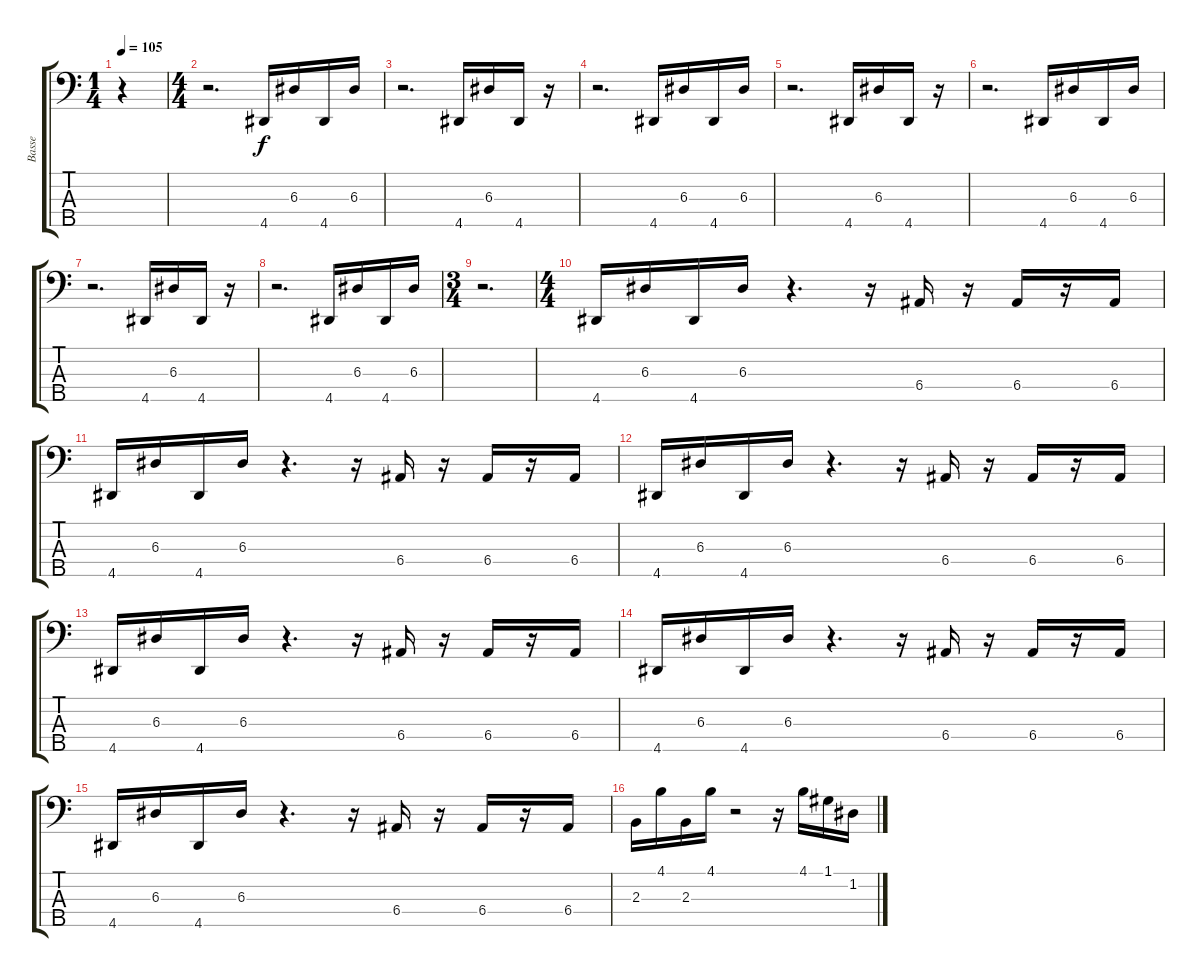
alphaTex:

\track ("Basse" "Basse") {instrument synthbass1}
\staff {score tabs}
\tuning (G2 D2 A1 E1 B0) {hide}
\ts (1 4)
\tempo 105
\clef f4
\ks c
r.4{dy f instrument synthbass1} |
\ts (4 4)
r.2{d} 4.5.16 6.3.16 4.5.16 6.3.16 |
r.2{d} 4.5.16 6.3.16 4.5.16 r.16 |
r.2{d} 4.5.16 6.3.16 4.5.16 6.3.16 |
r.2{d} 4.5.16 6.3.16 4.5.16 r.16 |
r.2{d} 4.5.16 6.3.16 4.5.16 6.3.16 |
r.2{d} 4.5.16 6.3.16 4.5.16 r.16 |
r.2{d} 4.5.16 6.3.16 4.5.16 6.3.16 |
\ts (3 4)
r.2{d} |
\ts (4 4)
4.5.16 6.3.16 4.5.16 6.3.16 r.4{d} r.16 6.4.16 r.16 6.4.16 r.16 6.4.16 |
4.5.16 6.3.16 4.5.16 6.3.16 r.4{d} r.16 6.4.16 r.16 6.4.16 r.16 6.4.16 |
4.5.16 6.3.16 4.5.16 6.3.16 r.4{d} r.16 6.4.16 r.16 6.4.16 r.16 6.4.16 |
4.5.16 6.3.16 4.5.16 6.3.16 r.4{d} r.16 6.4.16 r.16 6.4.16 r.16 6.4.16 |
4.5.16 6.3.16 4.5.16 6.3.16 r.4{d} r.16 6.4.16 r.16 6.4.16 r.16 6.4.16 |
4.5.16 6.3.16 4.5.16 6.3.16 r.4{d} r.16 6.4.16 r.16 6.4.16 r.16 6.4.16 |
2.3.16 4.1.16 2.3.16 4.1.16 r.2 r.16 4.1.16 1.1.16 1.2.16
